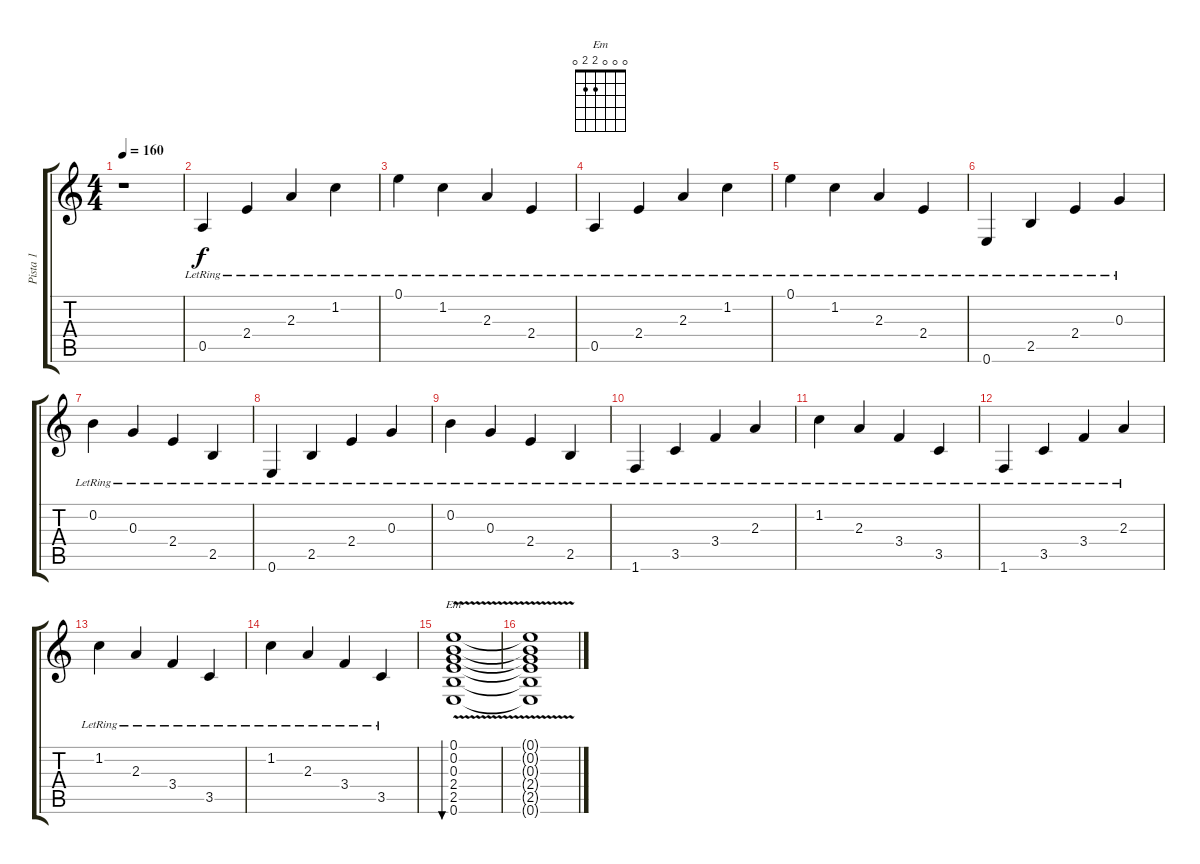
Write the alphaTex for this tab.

\track ("Pista 1" "Pista 1") {instrument acousticguitarsteel}
\staff {score tabs}
\tuning (E4 B3 G3 D3 A2 E2) {hide}
\chord ("Em" 0 0 0 2 2 0)
\ts (4 4)
\tempo 160
\clef g2
\ks c
r.1{dy f} |
0.5{lr}.4 2.4{lr}.4 2.3{lr}.4 1.2{lr}.4 |
0.1{lr}.4 1.2{lr}.4 2.3{lr}.4 2.4{lr}.4 |
0.5{lr}.4 2.4{lr}.4 2.3{lr}.4 1.2{lr}.4 |
0.1{lr}.4 1.2{lr}.4 2.3{lr}.4 2.4{lr}.4 |
0.6{lr}.4 2.5{lr}.4 2.4{lr}.4 0.3{lr}.4 |
0.2{lr}.4 0.3{lr}.4 2.4{lr}.4 2.5{lr}.4 |
0.6{lr}.4 2.5{lr}.4 2.4{lr}.4 0.3{lr}.4 |
0.2{lr}.4 0.3{lr}.4 2.4{lr}.4 2.5{lr}.4 |
1.6{lr}.4 3.5{lr}.4 3.4{lr}.4 2.3{lr}.4 |
1.2{lr}.4 2.3{lr}.4 3.4{lr}.4 3.5{lr}.4 |
1.6{lr}.4 3.5{lr}.4 3.4{lr}.4 2.3{lr}.4 |
1.2{lr}.4 2.3{lr}.4 3.4{lr}.4 3.5{lr}.4 |
1.2{lr}.4 2.3{lr}.4 3.4{lr}.4 3.5{lr}.4 |
(0.1 0.2 0.3 2.4 2.5{v} 0.6).1{bu 480 ch "Em"} |
(0.1{t} 0.2{t} 0.3{t} 2.4{t} 2.5{t} 0.6{t}).1
